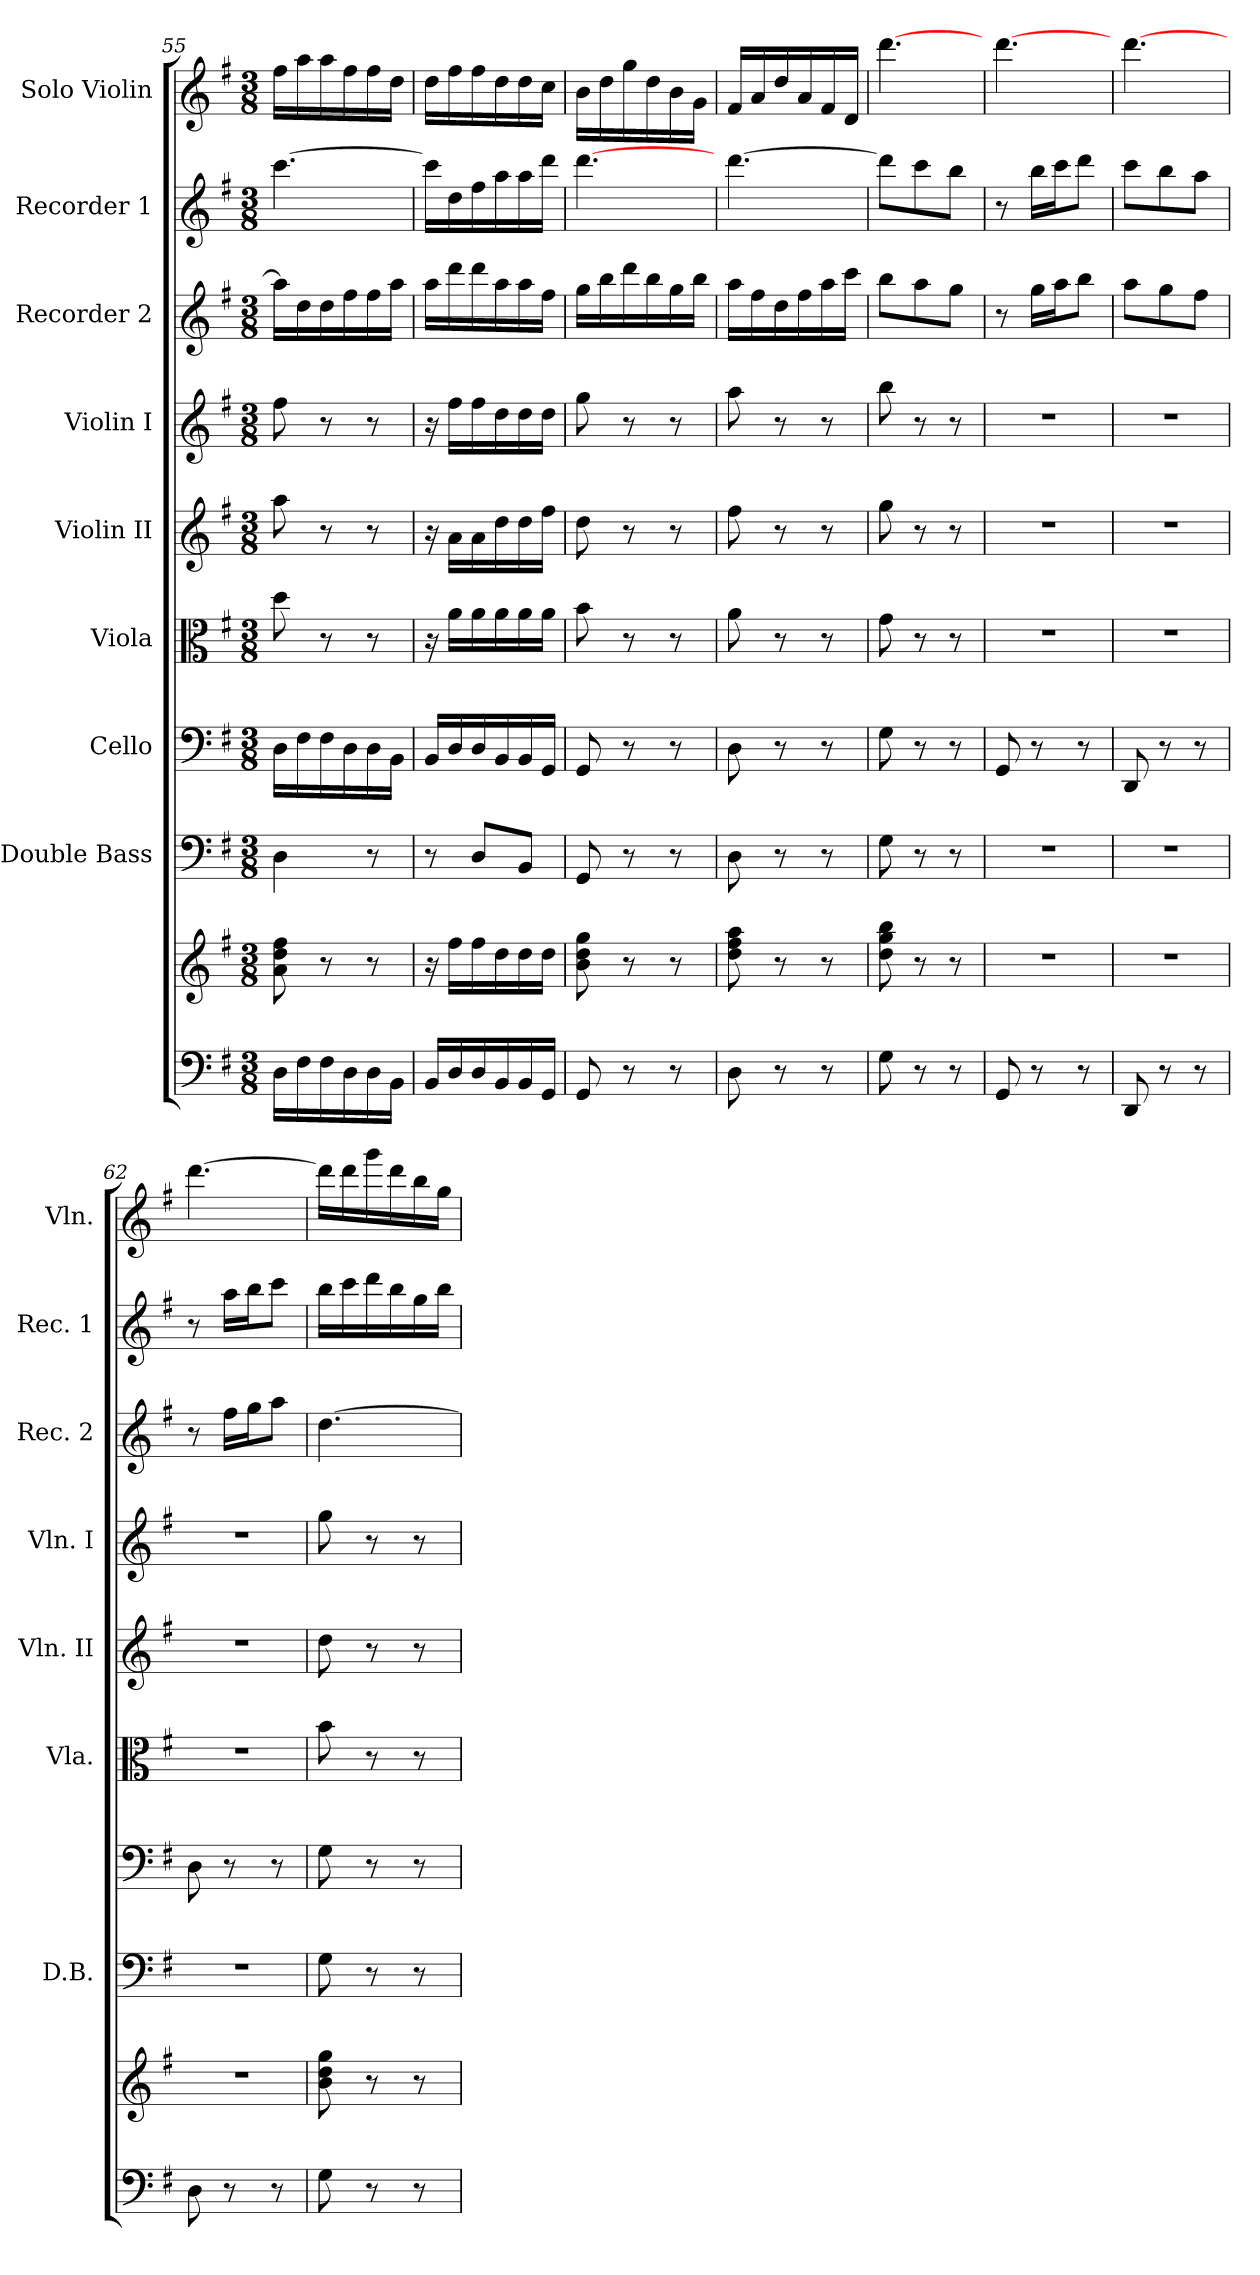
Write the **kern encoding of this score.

**kern	**kern	**kern	**kern	**kern	**kern	**kern	**kern	**kern	**kern
*part9	*part9	*part8	*part7	*part6	*part5	*part4	*part3	*part2	*part1
*staff10	*staff9	*staff8	*staff7	*staff6	*staff5	*staff4	*staff3	*staff2	*staff1
*	*	*I"Double Bass	*I"Cello	*I"Viola	*I"Violin II	*I"Violin I	*I"Recorder 2	*I"Recorder 1	*I"Solo Violin
*	*	*I'D.B.	*	*I'Vla.	*I'Vln. II	*I'Vln. I	*I'Rec. 2	*I'Rec. 1	*I'Vln.
*clefF4	*clefG2	*clefF4	*clefF4	*clefC3	*clefG2	*clefG2	*clefG2	*clefG2	*clefG2
*	*	*ITrd7c12	*	*	*	*	*	*	*
*k[f#]	*k[f#]	*k[f#]	*k[f#]	*k[f#]	*k[f#]	*k[f#]	*k[f#]	*k[f#]	*k[f#]
*G:	*G:	*G:	*G:	*G:	*G:	*G:	*G:	*G:	*G:
*M3/8	*M3/8	*M3/8	*M3/8	*M3/8	*M3/8	*M3/8	*M3/8	*M3/8	*M3/8
=55	=55	=55	=55	=55	=55	=55	=55	=55	=55
16D\LL	8a\ 8dd\ 8ff#\	4DD\	16D\LL	8dd\	8aa\	8ff#\	16aa\LL]	[4.ccc\	16ff#\LL
16F#\	.	.	16F#\	.	.	.	16dd\	.	16aa\
16F#\	8r	.	16F#\	8r	8r	8r	16dd\	.	16aa\
16D\	.	.	16D\	.	.	.	16ff#\	.	16ff#\
16D\	8r	8r	16D\	8r	8r	8r	16ff#\	.	16ff#\
16BB\JJ	.	.	16BB\JJ	.	.	.	16aa\JJ	.	16dd\JJ
=56	=56	=56	=56	=56	=56	=56	=56	=56	=56
16BB/LL	16r	8r	16BB/LL	16r	16r	16r	16aa\LL	16ccc\LL]	16dd\LL
16D/	16ff#\LL	.	16D/	16a\LL	16a\LL	16ff#\LL	16ddd\	16dd\	16ff#\
16D/	16ff#\	8DD/L	16D/	16a\	16a\	16ff#\	16ddd\	16ff#\	16ff#\
16BB/	16dd\	.	16BB/	16a\	16dd\	16dd\	16aa\	16aa\	16dd\
16BB/	16dd\	8BBB/J	16BB/	16a\	16dd\	16dd\	16aa\	16aa\	16dd\
16GG/JJ	16dd\JJ	.	16GG/JJ	16a\JJ	16ff#\JJ	16dd\JJ	16ff#\JJ	16ddd\JJ	16cc\JJ
=57	=57	=57	=57	=57	=57	=57	=57	=57	=57
8GG/	8b\ 8dd\ 8gg\	8GGG/	8GG/	8b\	8dd\	8gg\	16gg\LL	[4.ddd\	16b\LL
.	.	.	.	.	.	.	16bb\	.	16dd\
8r	8r	8r	8r	8r	8r	8r	16ddd\	.	16gg\
.	.	.	.	.	.	.	16bb\	.	16dd\
8r	8r	8r	8r	8r	8r	8r	16gg\	.	16b\
.	.	.	.	.	.	.	16bb\JJ	.	16g\JJ
=58	=58	=58	=58	=58	=58	=58	=58	=58	=58
8D\	8dd\ 8ff#\ 8aa\	8DD\	8D\	8a\	8ff#\	8aa\	16aa\LL	[4.ddd\	16f#/LL
.	.	.	.	.	.	.	16ff#\	.	16a/
8r	8r	8r	8r	8r	8r	8r	16dd\	.	16dd/
.	.	.	.	.	.	.	16ff#\	.	16a/
8r	8r	8r	8r	8r	8r	8r	16aa\	.	16f#/
.	.	.	.	.	.	.	16ccc\JJ	.	16d/JJ
=59	=59	=59	=59	=59	=59	=59	=59	=59	=59
8G\	8dd\ 8gg\ 8bb\	8GG\	8G\	8g\	8gg\	8bb\	8bb\L	8ddd\L]	[4.ddd\
8r	8r	8r	8r	8r	8r	8r	8aa\	8ccc\	.
8r	8r	8r	8r	8r	8r	8r	8gg\J	8bb\J	.
=60	=60	=60	=60	=60	=60	=60	=60	=60	=60
8GG/	4.r	4.r	8GG/	4.r	4.r	4.r	8r	8r	[4.ddd\
8r	.	.	8r	.	.	.	16gg\LL	16bb\LL	.
.	.	.	.	.	.	.	16aa\J	16ccc\J	.
8r	.	.	8r	.	.	.	8bb\J	8ddd\J	.
=61	=61	=61	=61	=61	=61	=61	=61	=61	=61
8DD/	4.r	4.r	8DD/	4.r	4.r	4.r	8aa\L	8ccc\L	[4.ddd\
8r	.	.	8r	.	.	.	8gg\	8bb\	.
8r	.	.	8r	.	.	.	8ff#\J	8aa\J	.
=62	=62	=62	=62	=62	=62	=62	=62	=62	=62
8D\	4.r	4.r	8D\	4.r	4.r	4.r	8r	8r	[4.ddd\
8r	.	.	8r	.	.	.	16ff#\LL	16aa\LL	.
.	.	.	.	.	.	.	16gg\J	16bb\J	.
8r	.	.	8r	.	.	.	8aa\J	8ccc\J	.
=63	=63	=63	=63	=63	=63	=63	=63	=63	=63
8G\	8b\ 8dd\ 8gg\	8GG\	8G\	8b\	8dd\	8gg\	[4.dd\	16bb\LL	16ddd\LL]
.	.	.	.	.	.	.	.	16ccc\	16ddd\
8r	8r	8r	8r	8r	8r	8r	.	16ddd\	16ggg\
.	.	.	.	.	.	.	.	16bb\	16ddd\
8r	8r	8r	8r	8r	8r	8r	.	16gg\	16bb\
.	.	.	.	.	.	.	.	16bb\JJ	16gg\JJ
=	=	=	=	=	=	=	=	=	=
*-	*-	*-	*-	*-	*-	*-	*-	*-	*-
